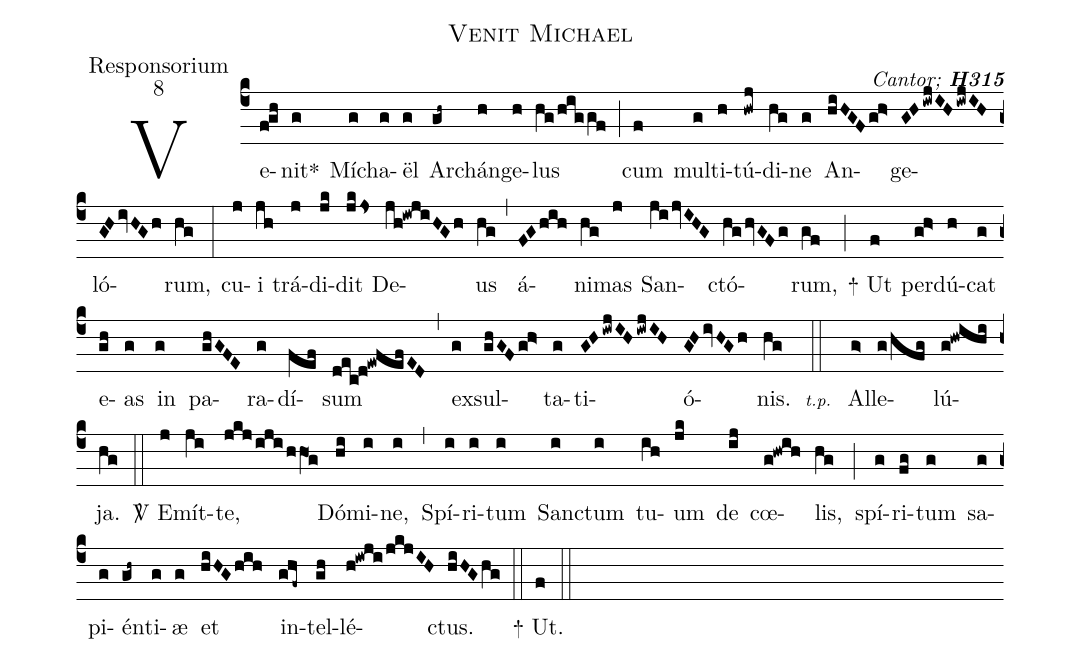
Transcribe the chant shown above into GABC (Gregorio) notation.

name:Venit Michael;
office-part:Responsorium;
mode:8;
commentary:{\itshape\mdseries Cantor;\/} {\bfseries H315};
%%
(c4) Ve(fgh)nit<sp>*</sp>(g) Mí(g)cha(g)ël(g) Arch(gh~)án(h)ge(h)lus(hg/higgf) (;)
cum(f) mul(g)ti(h)tú(hwj)di(hg)ne(g) An(hiHGFgh>)ge(GHiwjIHiwjIH)ló(GHivHGh)rum,(hg) (:)
cu(j)i(jh) trá(j)di(jk)dit(jkJs) De(jh!iwjiHGh)us(hg) (,)
á(FGhih)ni(hg)mas(j) San(jijvIHG)ctó(hghvGFg)rum,(gf) (;)
<sp>+</sp> Ut(f) per(gh>)dú(h)cat(g) e(gh)as(g) in(g) pa(ghGFE)ra(g)dí(fef)sum(dec!d!ewfefED) (,)
ex(g)sul(ghGFgh>)ta(g)ti(GHiwjIHiwjIH)ó(GHivHGh)nis.(hg) (::)
<v>{\scriptsize\itshape t.p.\ }</v> Al(g>)le(g/hfg)lú(g!hwihi)ja.(hg) (::)
<sp>V/</sp> E(j)mít(ji)te,(jkj/iji/hhO1g) Dó(hi)mi(i)ne,(i) (,)
Spí(i)ri(i)tum(i) San(i)ctum(i) tu(ih)um(jk) de(ij) cœ(g!hwih)lis,(hg) (;)
spí(g)ri(fg)tum(g) sa(g)pi(g)én(gh~)ti(g)æ(g) et(hiHGhih) in(ghf~)tel(gh)lé(h!iwji/jkjIH)ctus.(hiHGhg) (::)
<sp>+</sp> Ut.(f) (::)
